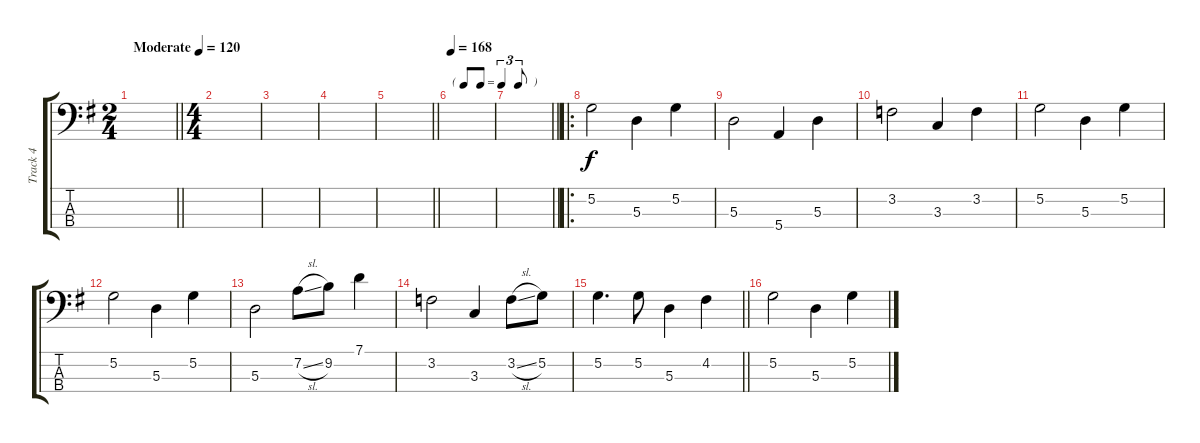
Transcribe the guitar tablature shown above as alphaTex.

\track ("Track 4" "Track 4") {instrument electricbassfinger}
\staff {score tabs}
\tuning (G2 D2 A1 E1) {hide}
\ts (2 4)
\tempo (120 "Moderate")
\clef f4
\barLineRight lightlight
\ks g
|
\ts (4 4)
|
|
|
\barLineRight lightlight
|
\tf triplet8th
\tempo 168
|
\barLineRight lightlight
|
\ro
5.2.2 5.3.4 5.2.4 |
5.3.2 5.4.4 5.3.4 |
3.2.2 3.3.4 3.2.4 |
5.2.2 5.3.4 5.2.4 |
5.2.2 5.3.4 5.2.4 |
5.3.2 7.2{sl}.8 9.2.8 7.1.4 |
3.2.2 3.3.4 3.2{sl}.8 5.2.8 |
\barLineRight lightlight
5.2.4{d} 5.2.8 5.3.4 4.2.4 |
5.2.2 5.3.4 5.2.4
